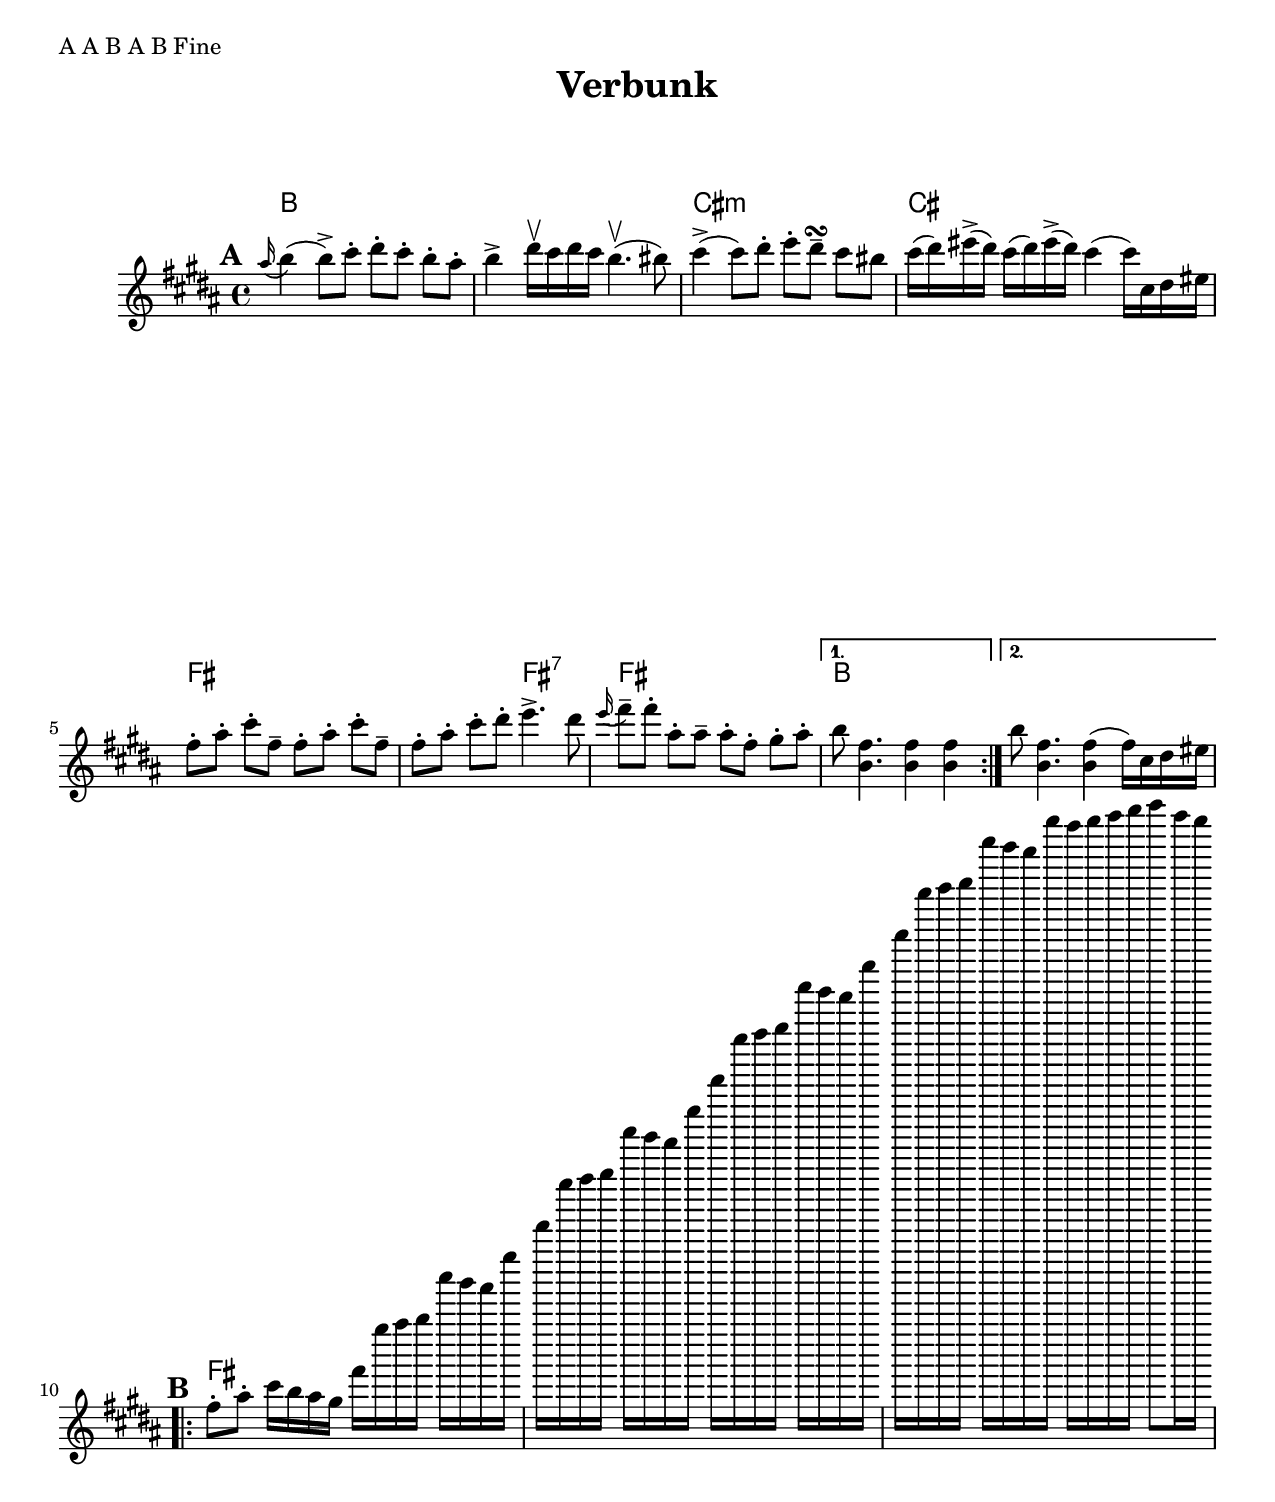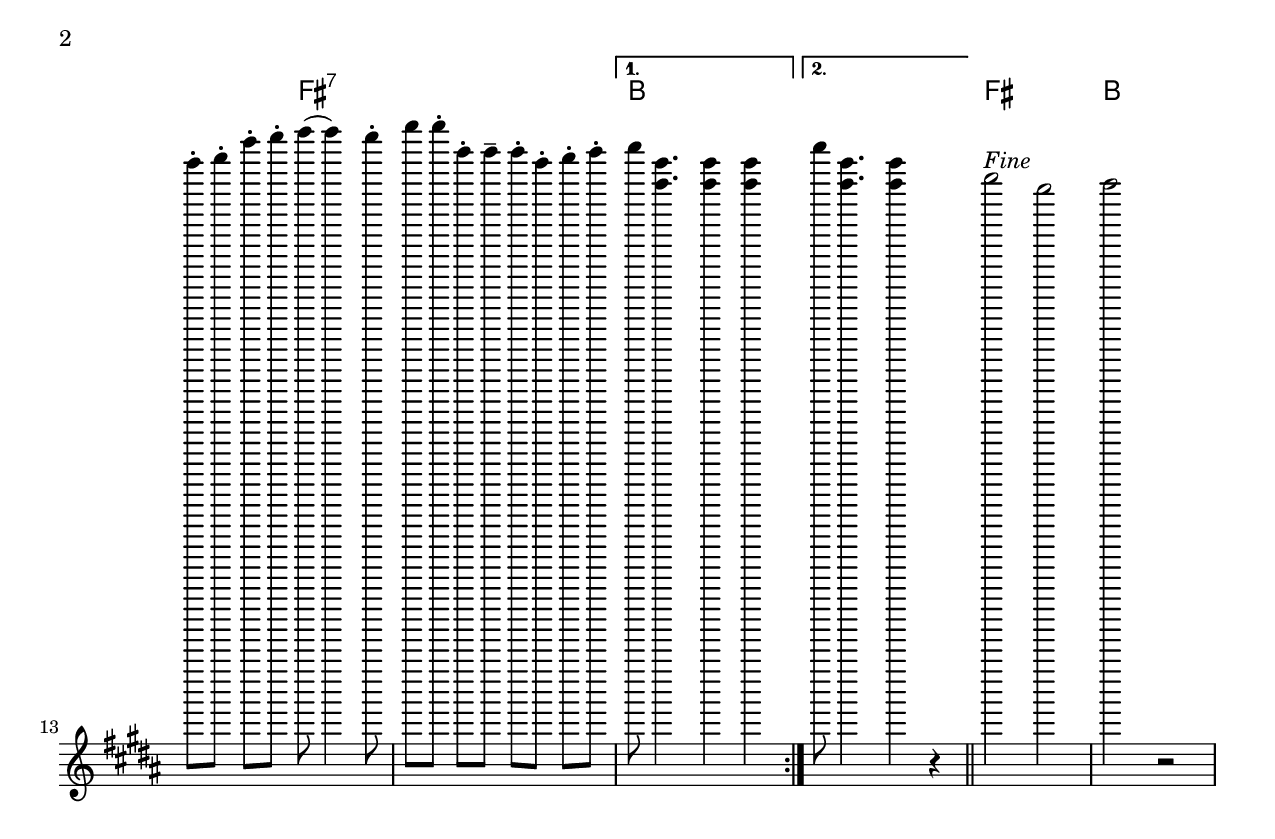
\version "2.18.0"
\include "english.ly"
\paper{
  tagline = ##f
  print-all-headers = ##t
  #(set-paper-size "letter")
}
date = #(strftime "%d-%m-%Y" (localtime (current-time)))

%\markup{ \italic{ " Updated " \date  }  }

\markup{ A A B A B Fine}

global = {
  \clef treble
  \key b \major
  \time 4/4
  \set Score.markFormatter = #format-mark-box-alphabet
}

%#################################### Melody ########################
diddle = { fs'16 gs' as b cs' b as gs' }

melody = \relative c''' {
  \global
  %\partial 16*3 a16 d f   %lead in notes

  \repeat volta 2{
    \mark \default
    \grace as16 (b4)(b8->) cs -.ds-. [cs-.] b-. [as-.]|
    b4-> ds16\upbow cs ds cs b4.\upbow(bs8)
    cs4->(cs8) ds-. e-. ds--\turn cs [bs]|
    cs16(ds) es->(ds) cs16(ds) es->(ds)  cs4(cs16) cs, ds es|

    fs8-. as-. cs-. [fs, --]  fs8-. as-. cs-. [fs, --]
    fs8-. as-. cs-. [ds-.] e4.-> ds8
    \grace e16(fs8--) fs-. as,-. [as --] as-. fs-. gs-.[as-.]

  }
  \alternative {
    {  b8 <fs b,>4.  <fs b,>4 <fs b,>}
    {  b8 <fs b,>4.  <fs b,>4 (fs16) cs ds es}
  }

  \repeat volta 2{
    \mark \default
    fs8-. as-. cs16 b as gs \diddle
    \diddle \diddle
    \diddle fs16 gs as b cs8 as16 gs |  %add a slur
    fs8-. [gs-.]  cs-. [ds-.] e(e4) ds8-.|
    fs8 fs-. as,-. [as --] as-. fs-. gs-.[as-.]



  }
  \alternative {
    { b8 <fs b,>4.  <fs b,>4 <fs b,>}
    { b8 <fs b,>4.  <fs b,>4 r }
  }
  \bar"||"
  cs2^\markup{\italic{Fine}} as
  b2 r
}
%################################# Lyrics #####################
%\addlyrics{  }
%################################# Chords #######################
harmonies = \chordmode {
  b1*2
  cs1:m
  cs1
  fs2*3
  fs2:7
  fs1
  b1*2
  %b
  fs2*7
  fs2*3:7
  b1*2
  fs1
  b1
}

\score {
  <<
    \new ChordNames {
      \set chordChanges = ##t
      \harmonies
    }
    \new Staff
    \melody
  >>
  \header{
    title= "Verbunk"
    subtitle=""
    composer= ""
    instrument =""
    arranger= ""
  }
  \layout{indent = 1.0\cm}
  \midi {
    \tempo 4 = 120

    % \midi { }
  }
}
%{
% more verses:
\markup{}
\markup {
  \fill-line {
    \hspace #0.1 % distance from left margin
    \column {
      \line { "1."
	\column {
	  ""
	}
      }
      \hspace #0.2 % vertical distance between verses
      \line { "2."
	\column {
	 ""
	}
      }
    }
    \hspace #0.1  % horiz. distance between columns
    \column {
      \line { "3."
	\column {
	  ""
	}
      }
      \hspace #0.2 % distance between verses
      \line { "4."
	\column {
	 ""
	}
      }
    }
    \hspace #0.1 % distance to right margin
  }
}

%}
